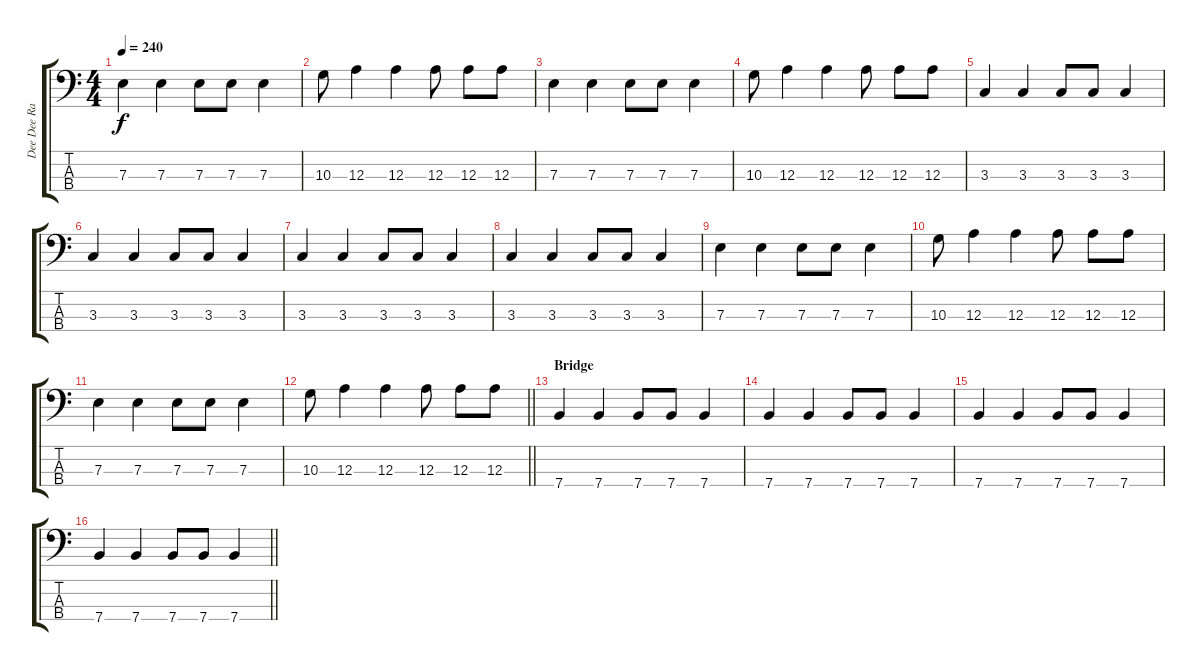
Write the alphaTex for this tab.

\track ("Dee Dee Ramone" "Dee Dee Ra") {instrument electricbasspick}
\staff {score tabs}
\tuning (G2 D2 A1 E1) {hide}
\ts (4 4)
\tempo 240
\clef f4
\ks c
7.3.4{dy f} 7.3.4 7.3.8 7.3.8 7.3.4 |
10.3.8 12.3.4 12.3.4 12.3.8 12.3.8 12.3.8 |
7.3.4 7.3.4 7.3.8 7.3.8 7.3.4 |
10.3.8 12.3.4 12.3.4 12.3.8 12.3.8 12.3.8 |
3.3.4 3.3.4 3.3.8 3.3.8 3.3.4 |
3.3.4 3.3.4 3.3.8 3.3.8 3.3.4 |
3.3.4 3.3.4 3.3.8 3.3.8 3.3.4 |
3.3.4 3.3.4 3.3.8 3.3.8 3.3.4 |
7.3.4 7.3.4 7.3.8 7.3.8 7.3.4 |
10.3.8 12.3.4 12.3.4 12.3.8 12.3.8 12.3.8 |
7.3.4 7.3.4 7.3.8 7.3.8 7.3.4 |
\barLineRight lightlight
10.3.8 12.3.4 12.3.4 12.3.8 12.3.8 12.3.8 |
\section ("" "Bridge")
7.4.4 7.4.4 7.4.8 7.4.8 7.4.4 |
7.4.4 7.4.4 7.4.8 7.4.8 7.4.4 |
7.4.4 7.4.4 7.4.8 7.4.8 7.4.4 |
\barLineRight lightlight
7.4.4 7.4.4 7.4.8 7.4.8 7.4.4
